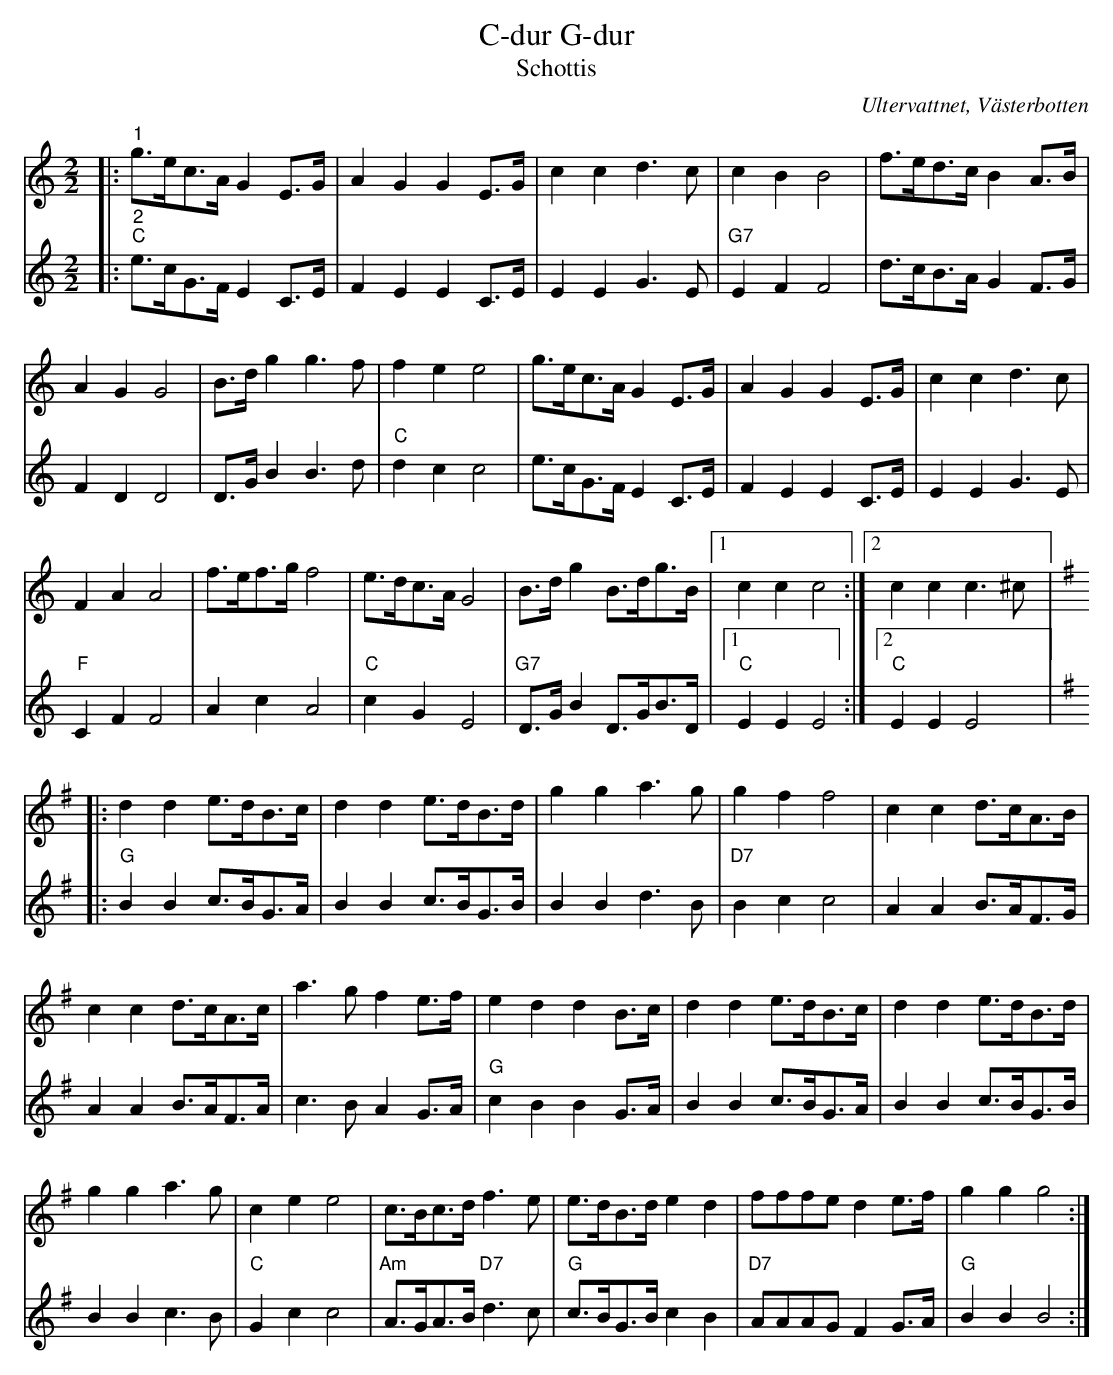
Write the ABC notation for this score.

X:1
T:C-dur G-dur
T:Schottis
O:Ultervattnet, Västerbotten
L:1/8
M:2/2
K:C
V:1
|:"^1" g>ec>A G2 E>G | A2 G2 G2 E>G | c2 c2 d3 c | c2 B2 B4 | f>ed>c B2 A>B |
A2 G2 G4 | B>d g2 g3 f | f2 e2 e4 | g>ec>A G2 E>G | A2 G2 G2 E>G | c2 c2 d3 c |
F2 A2 A4 | f>ef>g f4 | e>dc>A G4 | B>d g2 B>dg>B |1 c2 c2 c4 :|2 c2 c2 c3 ^c |:
[K:G] d2 d2 e>dB>c | d2 d2 e>dB>d | g2 g2 a3 g | g2 f2 f4 | c2 c2 d>cA>B |
c2 c2 d>cA>c | a3 g f2 e>f | e2 d2 d2 B>c | d2 d2 e>dB>c | d2 d2 e>dB>d |
g2 g2 a3 g | c2 e2 e4 | c>Bc>d f3 e | e>dB>d e2 d2 | fffe d2 e>f | g2 g2 g4 :|
V:2
|:"^2""C" e>cG>F E2 C>E | F2 E2 E2 C>E | E2 E2 G3 E |"G7" E2 F2 F4 | d>cB>A G2 F>G |
F2 D2 D4 | D>G B2 B3 d |"C" d2 c2 c4 | e>cG>F E2 C>E | F2 E2 E2 C>E | E2 E2 G3 E |
"F" C2 F2 F4 | A2 c2 A4 | "C" c2 G2 E4 |"G7" D>G B2 D>GB>D |1"C" E2 E2 E4 :|2"C" E2 E2 E4 |:
[K:G]"G" B2 B2 c>BG>A | B2 B2 c>BG>B | B2 B2 d3 B |"D7" B2 c2 c4 | A2 A2 B>AF>G |
A2 A2 B>AF>A | c3 B A2 G>A | "G" c2 B2 B2 G>A | B2 B2 c>BG>A | B2 B2 c>BG>B |
B2 B2 c3 B |"C" G2 c2 c4 | "Am" A>GA>B"D7" d3 c |"G" c>BG>B c2 B2 |"D7" AAAG F2 G>A |"G" B2 B2 B4 :|
